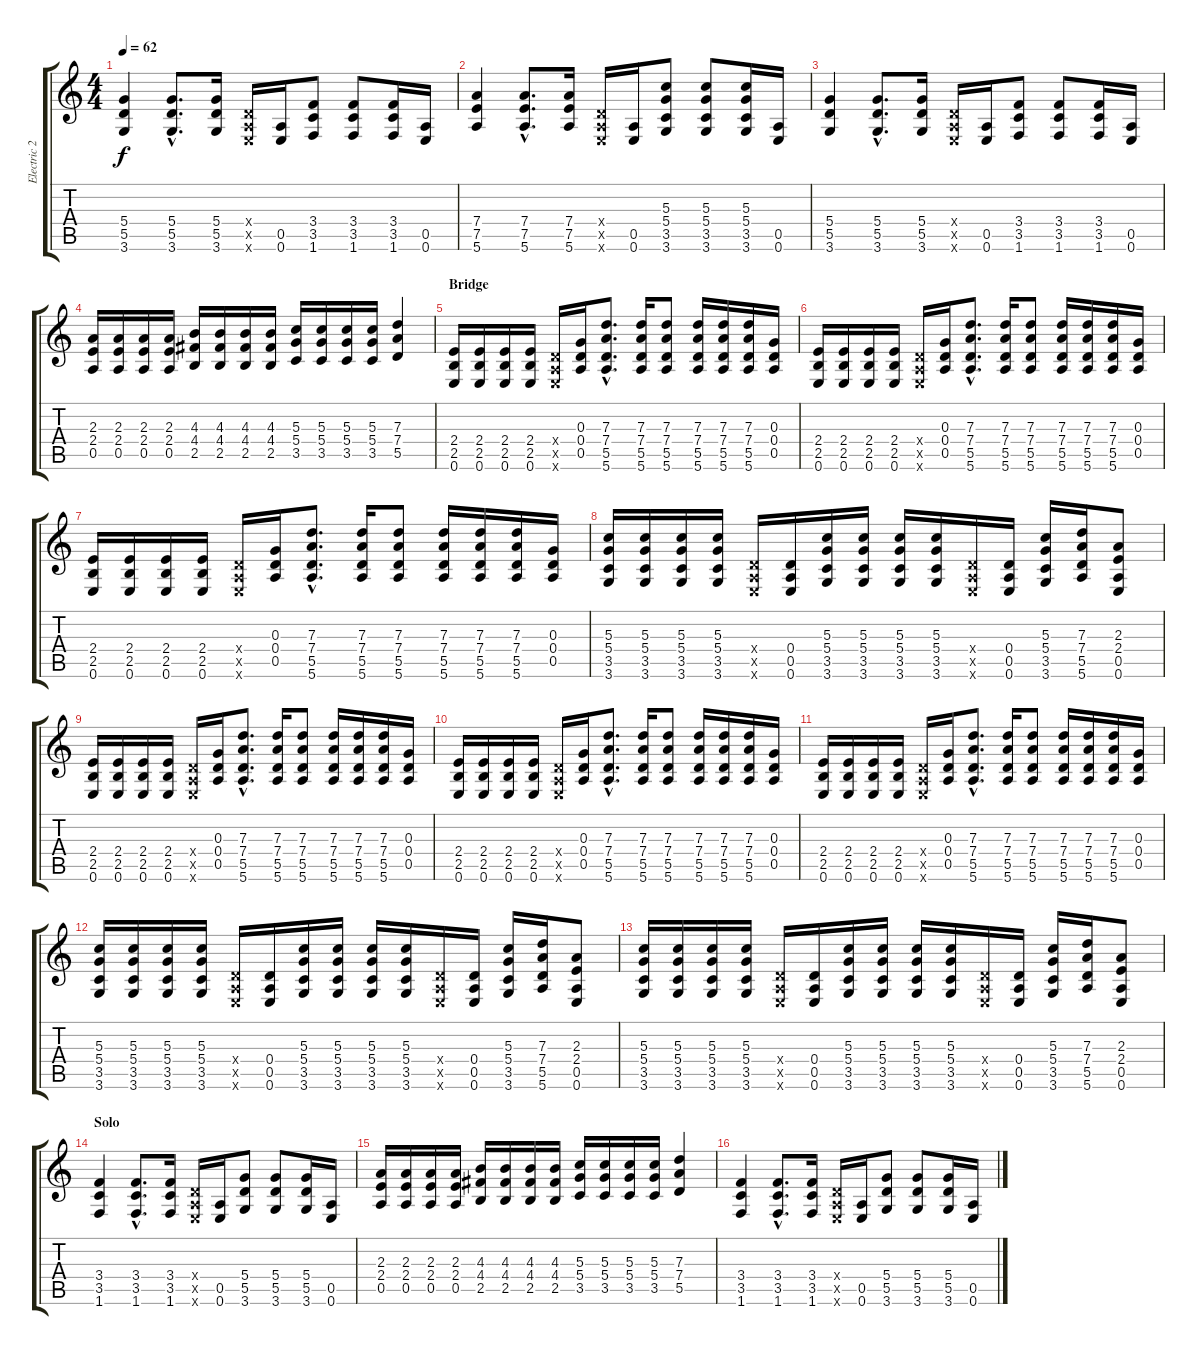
\track ("Electric 2" "Electric 2") {instrument distortionguitar}
\staff {score tabs}
\tuning (E4 B3 G3 D3 A2 E2) {hide}
\ts (4 4)
\tempo 62
\clef g2
\ks c
(5.4 5.5 3.6).4{dy f} (5.4{hac} 5.5{hac} 3.6{hac}).8{d} (5.4 5.5 3.6).16 (0.4{x} 0.5{x} 0.6{x}).16 (0.5 0.6).16 (3.4 3.5 1.6).8 (3.4 3.5 1.6).8 (3.4 3.5 1.6).16 (0.5 0.6).16 |
(7.4 7.5 5.6).4 (7.4{hac} 7.5{hac} 5.6{hac}).8{d} (7.4 7.5 5.6).16 (0.4{x} 0.5{x} 0.6{x}).16 (0.5 0.6).16 (5.3 5.4 3.5 3.6).8 (5.3 5.4 3.5 3.6).8 (5.3 5.4 3.5 3.6).16 (0.5 0.6).16 |
(5.4 5.5 3.6).4 (5.4{hac} 5.5{hac} 3.6{hac}).8{d} (5.4 5.5 3.6).16 (0.4{x} 0.5{x} 0.6{x}).16 (0.5 0.6).16 (3.4 3.5 1.6).8 (3.4 3.5 1.6).8 (3.4 3.5 1.6).16 (0.5 0.6).16 |
(2.3 2.4 0.5).16 (2.3 2.4 0.5).16 (2.3 2.4 0.5).16 (2.3 2.4 0.5).16 (4.3 4.4 2.5).16 (4.3 4.4 2.5).16 (4.3 4.4 2.5).16 (4.3 4.4 2.5).16 (5.3 5.4 3.5).16 (5.3 5.4 3.5).16 (5.3 5.4 3.5).16 (5.3 5.4 3.5).16 (7.3 7.4 5.5).4 |
\section ("" "Bridge")
(2.4 2.5 0.6).16{volume 15} (2.4 2.5 0.6).16 (2.4 2.5 0.6).16 (2.4 2.5 0.6).16 (0.4{x} 0.5{x} 0.6{x}).16 (0.3 0.4 0.5).16 (7.3{hac} 7.4{hac} 5.5{hac} 5.6{hac}).8{d} (7.3 7.4 5.5 5.6).16 (7.3 7.4 5.5 5.6).8 (7.3 7.4 5.5 5.6).16 (7.3 7.4 5.5 5.6).16 (7.3 7.4 5.5 5.6).16 (0.3 0.4 0.5).16 |
(2.4 2.5 0.6).16 (2.4 2.5 0.6).16 (2.4 2.5 0.6).16 (2.4 2.5 0.6).16 (0.4{x} 0.5{x} 0.6{x}).16 (0.3 0.4 0.5).16 (7.3{hac} 7.4{hac} 5.5{hac} 5.6{hac}).8{d} (7.3 7.4 5.5 5.6).16 (7.3 7.4 5.5 5.6).8 (7.3 7.4 5.5 5.6).16 (7.3 7.4 5.5 5.6).16 (7.3 7.4 5.5 5.6).16 (0.3 0.4 0.5).16 |
(2.4 2.5 0.6).16 (2.4 2.5 0.6).16 (2.4 2.5 0.6).16 (2.4 2.5 0.6).16 (0.4{x} 0.5{x} 0.6{x}).16 (0.3 0.4 0.5).16 (7.3{hac} 7.4{hac} 5.5{hac} 5.6{hac}).8{d} (7.3 7.4 5.5 5.6).16 (7.3 7.4 5.5 5.6).8 (7.3 7.4 5.5 5.6).16 (7.3 7.4 5.5 5.6).16 (7.3 7.4 5.5 5.6).16 (0.3 0.4 0.5).16 |
(5.3 5.4 3.5 3.6).16 (5.3 5.4 3.5 3.6).16 (5.3 5.4 3.5 3.6).16 (5.3 5.4 3.5 3.6).16 (0.4{x} 0.5{x} 0.6{x}).16 (0.4 0.5 0.6).16 (5.3 5.4 3.5 3.6).16 (5.3 5.4 3.5 3.6).16 (5.3 5.4 3.5 3.6).16 (5.3 5.4 3.5 3.6).16 (0.4{x} 0.5{x} 0.6{x}).16 (0.4 0.5 0.6).16 (5.3 5.4 3.5 3.6).16 (7.3 7.4 5.5 5.6).16 (2.3 2.4 0.5 0.6).8 |
(2.4 2.5 0.6).16 (2.4 2.5 0.6).16 (2.4 2.5 0.6).16 (2.4 2.5 0.6).16 (0.4{x} 0.5{x} 0.6{x}).16 (0.3 0.4 0.5).16 (7.3{hac} 7.4{hac} 5.5{hac} 5.6{hac}).8{d} (7.3 7.4 5.5 5.6).16 (7.3 7.4 5.5 5.6).8 (7.3 7.4 5.5 5.6).16 (7.3 7.4 5.5 5.6).16 (7.3 7.4 5.5 5.6).16 (0.3 0.4 0.5).16 |
(2.4 2.5 0.6).16 (2.4 2.5 0.6).16 (2.4 2.5 0.6).16 (2.4 2.5 0.6).16 (0.4{x} 0.5{x} 0.6{x}).16 (0.3 0.4 0.5).16 (7.3{hac} 7.4{hac} 5.5{hac} 5.6{hac}).8{d} (7.3 7.4 5.5 5.6).16 (7.3 7.4 5.5 5.6).8 (7.3 7.4 5.5 5.6).16 (7.3 7.4 5.5 5.6).16 (7.3 7.4 5.5 5.6).16 (0.3 0.4 0.5).16 |
(2.4 2.5 0.6).16 (2.4 2.5 0.6).16 (2.4 2.5 0.6).16 (2.4 2.5 0.6).16 (0.4{x} 0.5{x} 0.6{x}).16 (0.3 0.4 0.5).16 (7.3{hac} 7.4{hac} 5.5{hac} 5.6{hac}).8{d} (7.3 7.4 5.5 5.6).16 (7.3 7.4 5.5 5.6).8 (7.3 7.4 5.5 5.6).16 (7.3 7.4 5.5 5.6).16 (7.3 7.4 5.5 5.6).16 (0.3 0.4 0.5).16 |
(5.3 5.4 3.5 3.6).16 (5.3 5.4 3.5 3.6).16 (5.3 5.4 3.5 3.6).16 (5.3 5.4 3.5 3.6).16 (0.4{x} 0.5{x} 0.6{x}).16 (0.4 0.5 0.6).16 (5.3 5.4 3.5 3.6).16 (5.3 5.4 3.5 3.6).16 (5.3 5.4 3.5 3.6).16 (5.3 5.4 3.5 3.6).16 (0.4{x} 0.5{x} 0.6{x}).16 (0.4 0.5 0.6).16 (5.3 5.4 3.5 3.6).16 (7.3 7.4 5.5 5.6).16 (2.3 2.4 0.5 0.6).8 |
(5.3 5.4 3.5 3.6).16 (5.3 5.4 3.5 3.6).16 (5.3 5.4 3.5 3.6).16 (5.3 5.4 3.5 3.6).16 (0.4{x} 0.5{x} 0.6{x}).16 (0.4 0.5 0.6).16 (5.3 5.4 3.5 3.6).16 (5.3 5.4 3.5 3.6).16 (5.3 5.4 3.5 3.6).16 (5.3 5.4 3.5 3.6).16 (0.4{x} 0.5{x} 0.6{x}).16 (0.4 0.5 0.6).16 (5.3 5.4 3.5 3.6).16 (7.3 7.4 5.5 5.6).16 (2.3 2.4 0.5 0.6).8 |
\section ("" "Solo")
(3.4 3.5 1.6).4 (3.4{hac} 3.5{hac} 1.6{hac}).8{d} (3.4 3.5 1.6).16 (0.4{x} 0.5{x} 0.6{x}).16 (0.5 0.6).16 (5.4 5.5 3.6).8 (5.4 5.5 3.6).8 (5.4 5.5 3.6).16 (0.5 0.6).16 |
(2.3 2.4 0.5).16 (2.3 2.4 0.5).16 (2.3 2.4 0.5).16 (2.3 2.4 0.5).16 (4.3 4.4 2.5).16 (4.3 4.4 2.5).16 (4.3 4.4 2.5).16 (4.3 4.4 2.5).16 (5.3 5.4 3.5).16 (5.3 5.4 3.5).16 (5.3 5.4 3.5).16 (5.3 5.4 3.5).16 (7.3 7.4 5.5).4 |
(3.4 3.5 1.6).4 (3.4{hac} 3.5{hac} 1.6{hac}).8{d} (3.4 3.5 1.6).16 (0.4{x} 0.5{x} 0.6{x}).16 (0.5 0.6).16 (5.4 5.5 3.6).8 (5.4 5.5 3.6).8 (5.4 5.5 3.6).16 (0.5 0.6).16
